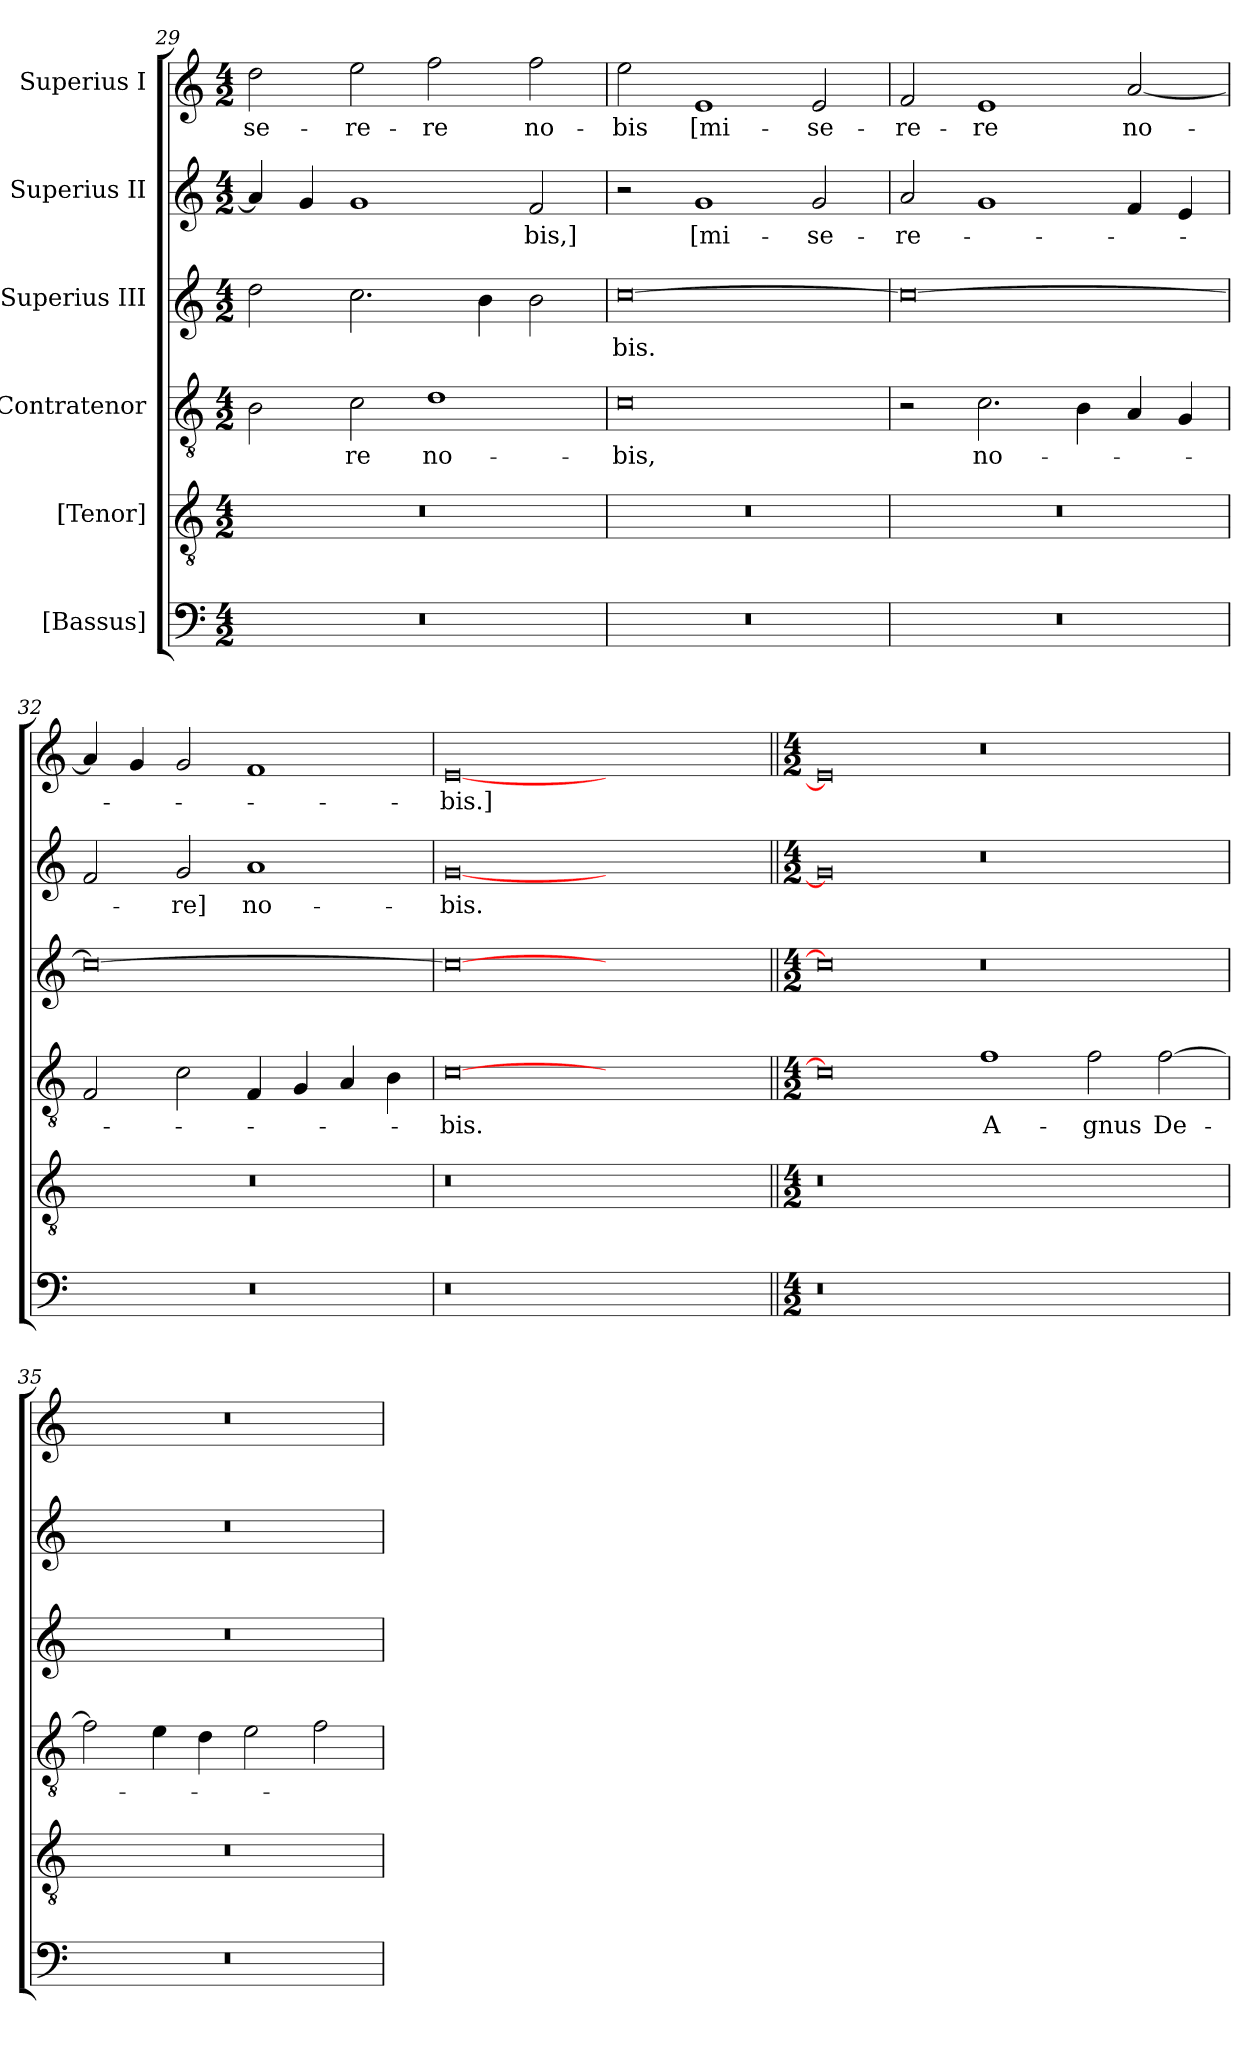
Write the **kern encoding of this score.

**kern	**kern	**kern	**text	**kern	**text	**kern	**text	**kern	**text
*part6	*part5	*part4	*part4	*part3	*part3	*part2	*part2	*part1	*part1
*staff6	*staff5	*staff4	*staff4	*staff3	*staff3	*staff2	*staff2	*staff1	*staff1
*I"[Bassus]	*I"[Tenor]	*I"Contratenor	*	*I"Superius III	*	*I"Superius II	*	*I"Superius I	*
*clefF4	*clefGv2	*clefGv2	*	*clefG2	*	*clefG2	*	*clefG2	*
*k[]	*k[]	*k[]	*	*k[]	*	*k[]	*	*k[]	*
*M4/2	*M4/2	*M4/2	*	*M4/2	*	*M4/2	*	*M4/2	*
=29	=29	=29	=29	=29	=29	=29	=29	=29	=29
0r	0r	2B\	.	2dd\	.	4a/]	.	2dd\	-se-
.	.	.	.	.	.	4g/	.	.	.
.	.	2c\	-re	2.cc\	.	1g/	.	2ee\	-re-
.	.	1d\	no-	.	.	.	.	2ff\	-re
.	.	.	.	4b\	.	.	.	.	.
.	.	.	.	2b\	.	2f/	-bis,]	2ff\	no-
=30	=30	=30	=30	=30	=30	=30	=30	=30	=30
0r	0r	0c\	-bis,	[0cc\	-bis.	2r	.	2ee\	-bis
.	.	.	.	.	.	1g/	[mi-	1e/	[mi-
.	.	.	.	.	.	2g/	-se-	2e/	-se-
=31	=31	=31	=31	=31	=31	=31	=31	=31	=31
0r	0r	2r	.	0cc\_	.	2a/	-re-	2f/	-re-
.	.	2.c\	no-	.	.	1g/	.	1e/	-re
.	.	4B\	.	.	.	.	.	.	.
.	.	4A/	.	.	.	4f/	.	[2a/	no-
.	.	4G/	.	.	.	4e/	.	.	.
=32	=32	=32	=32	=32	=32	=32	=32	=32	=32
0r	0r	2F/	.	0cc\_	.	2f/	.	4a/]	.
.	.	.	.	.	.	.	.	4g/	.
.	.	2c\	.	.	.	2g/	-re]	2g/	.
.	.	4F/	.	.	.	1a/	no-	1f/	.
.	.	4G/	.	.	.	.	.	.	.
.	.	4A/	.	.	.	.	.	.	.
.	.	4B\	.	.	.	.	.	.	.
=33	=33	=33	=33	=33	=33	=33	=33	=33	=33
0r	0r	[0c\	-bis.	0cc\_	.	[0g/	-bis.	[0e/	-bis.]
0ryy	0ryy	0ryy	.	0ryy	.	0ryy	.	0ryy	.
=34||	=34||	=34||	=34||	=34||	=34||	=34||	=34||	=34||	=34||
*M4/2	*M4/2	*M4/2	*	*M4/2	*	*M4/2	*	*M4/2	*
0r	0r	0c\]	.	0cc\]	.	0g/]	.	0e/]	.
0ryy	0ryy	1f\	A-	0r	.	0r	.	0r	.
.	.	2f\	-gnus	.	.	.	.	.	.
.	.	[2f\	De-	.	.	.	.	.	.
=35	=35	=35	=35	=35	=35	=35	=35	=35	=35
0r	0r	2f\]	.	0r	.	0r	.	0r	.
.	.	4e\	.	.	.	.	.	.	.
.	.	4d\	.	.	.	.	.	.	.
.	.	2e\	.	.	.	.	.	.	.
.	.	2f\	.	.	.	.	.	.	.
=	=	=	=	=	=	=	=	=	=
*-	*-	*-	*-	*-	*-	*-	*-	*-	*-
